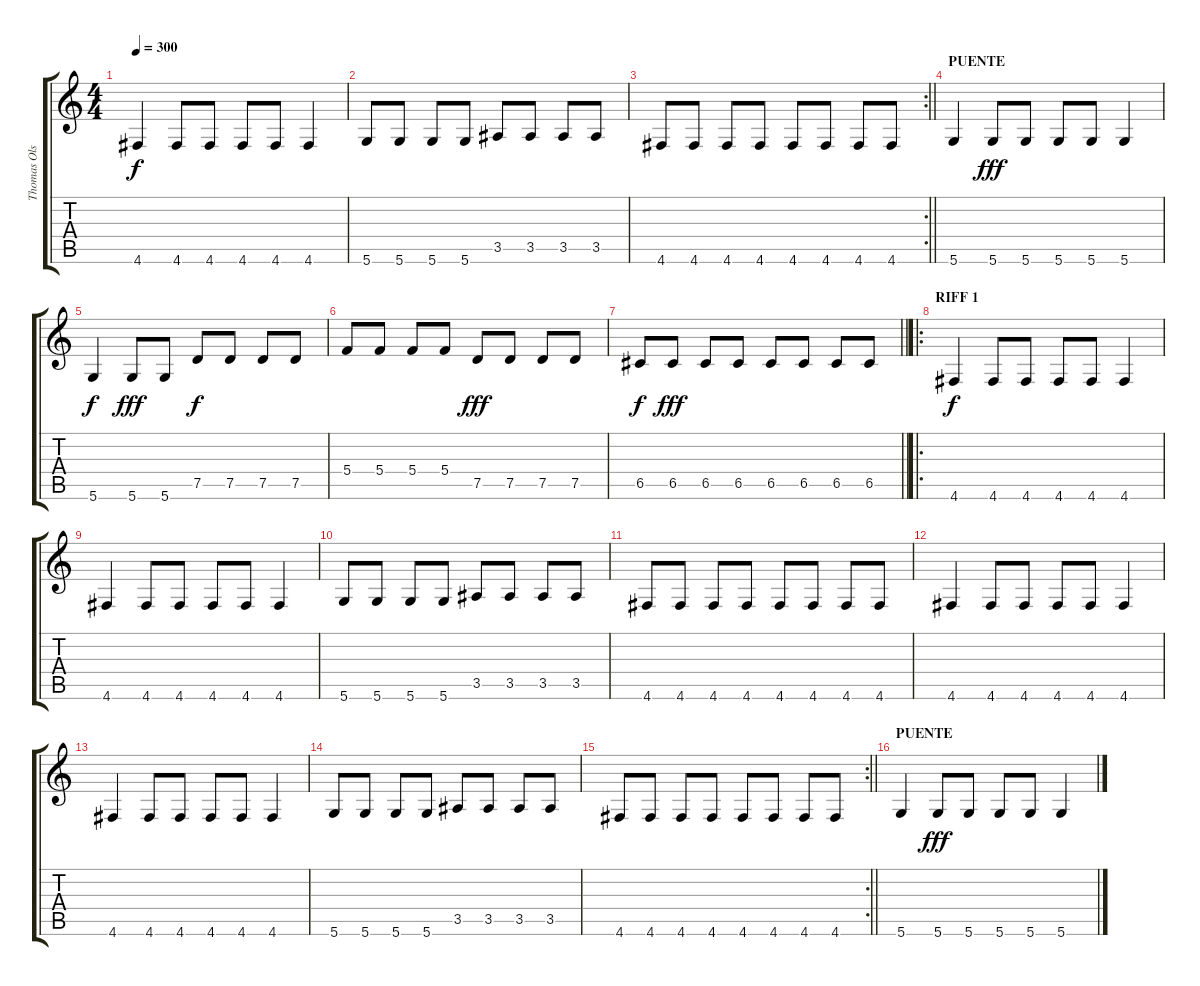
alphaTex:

\track ("Thomas Olsson" "Thomas Ols") {instrument overdrivenguitar}
\staff {score tabs}
\tuning (D4 A3 F3 C3 G2 D2) {hide}
\ts (4 4)
\tempo 300
\clef g2
\ks c
4.6.4{dy f} 4.6.8 4.6.8 4.6.8 4.6.8 4.6.4 |
5.6.8 5.6.8 5.6.8 5.6.8 3.5.8 3.5.8 3.5.8 3.5.8 |
\rc 2
\barLineRight lightlight
4.6.8 4.6.8 4.6.8 4.6.8 4.6.8 4.6.8 4.6.8 4.6.8 |
\section ("" "PUENTE")
5.6.4 5.6.8{dy fff} 5.6.8 5.6.8 5.6.8 5.6.4 |
5.6.4{dy f} 5.6.8{dy fff} 5.6.8 7.5.8{dy f} 7.5.8 7.5.8 7.5.8 |
5.4.8 5.4.8 5.4.8 5.4.8 7.5.8{dy fff} 7.5.8 7.5.8 7.5.8 |
\barLineRight lightlight
6.5.8{dy f} 6.5.8{dy fff} 6.5.8 6.5.8 6.5.8 6.5.8 6.5.8 6.5.8 |
\ro
\section ("" "RIFF 1")
4.6.4{dy f} 4.6.8 4.6.8 4.6.8 4.6.8 4.6.4{beam Up} |
4.6.4 4.6.8 4.6.8 4.6.8 4.6.8 4.6.4 |
5.6.8 5.6.8 5.6.8 5.6.8 3.5.8 3.5.8 3.5.8 3.5.8 |
4.6.8 4.6.8 4.6.8 4.6.8 4.6.8 4.6.8 4.6.8 4.6.8 |
4.6.4 4.6.8 4.6.8 4.6.8 4.6.8 4.6.4 |
4.6.4 4.6.8 4.6.8 4.6.8 4.6.8 4.6.4 |
5.6.8 5.6.8 5.6.8 5.6.8 3.5.8 3.5.8 3.5.8 3.5.8 |
\rc 2
\barLineRight lightlight
4.6.8 4.6.8 4.6.8 4.6.8 4.6.8 4.6.8 4.6.8 4.6.8 |
\section ("" "PUENTE")
5.6.4 5.6.8{dy fff} 5.6.8 5.6.8 5.6.8 5.6.4
